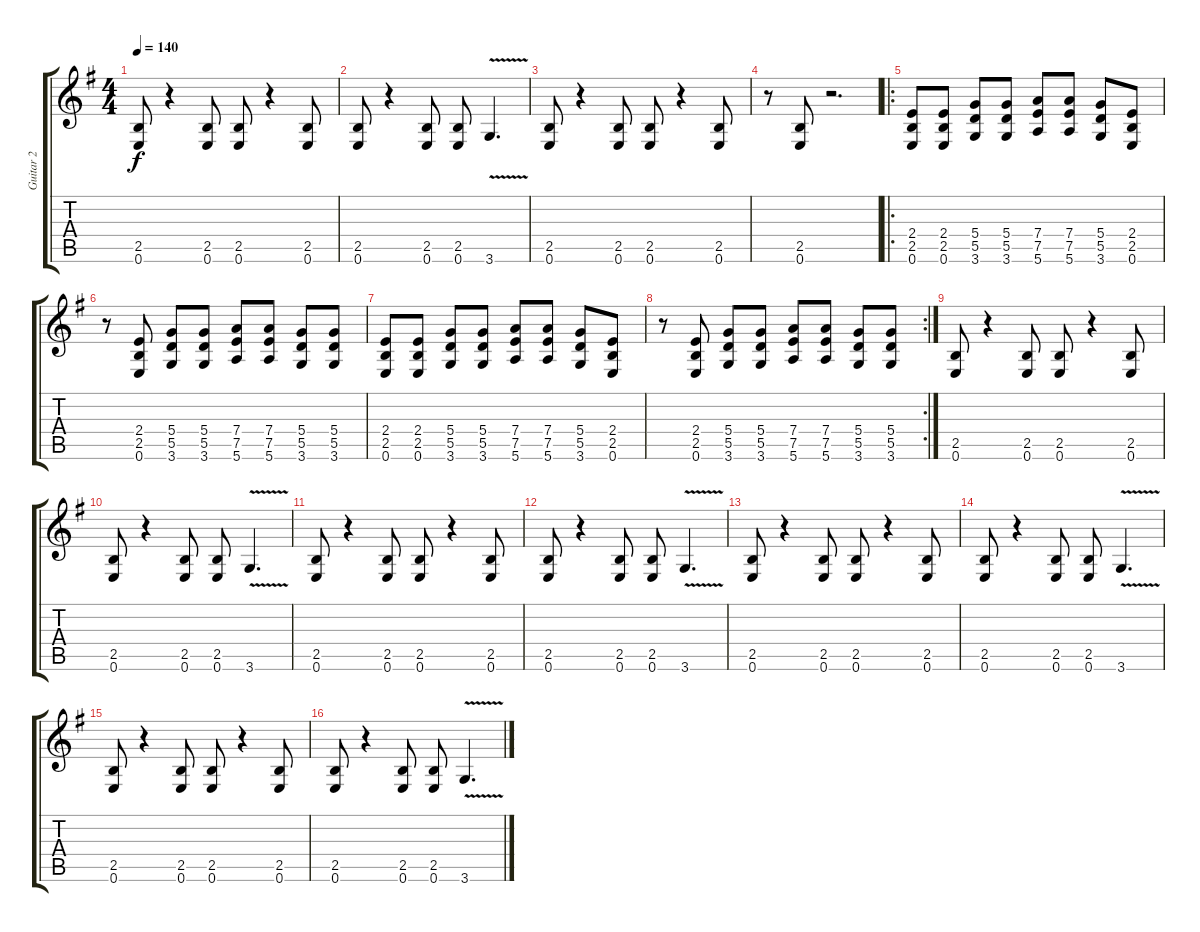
\track ("Guitar 2" "Guitar 2") {instrument distortionguitar}
\staff {score tabs}
\tuning (E4 B3 G3 D3 A2 E2) {hide}
\ts (4 4)
\tempo 140
\clef g2
\ks g
(2.5 0.6).8{dy f} r.4 (2.5 0.6).8 (2.5 0.6).8 r.4 (2.5 0.6).8 |
(2.5 0.6).8 r.4 (2.5 0.6).8 (2.5 0.6).8 3.6{v}.4{d} |
(2.5 0.6).8 r.4 (2.5 0.6).8 (2.5 0.6).8 r.4 (2.5 0.6).8 |
r.8 (2.5 0.6).8 r.2{d} |
\ro
(2.4 2.5 0.6).8 (2.4 2.5 0.6).8 (5.4 5.5 3.6).8 (5.4 5.5 3.6).8 (7.4 7.5 5.6).8 (7.4 7.5 5.6).8 (5.4 5.5 3.6).8 (2.4 2.5 0.6).8 |
r.8 (2.4 2.5 0.6).8 (5.4 5.5 3.6).8 (5.4 5.5 3.6).8 (7.4 7.5 5.6).8 (7.4 7.5 5.6).8 (5.4 5.5 3.6).8 (5.4 5.5 3.6).8 |
(2.4 2.5 0.6).8 (2.4 2.5 0.6).8 (5.4 5.5 3.6).8 (5.4 5.5 3.6).8 (7.4 7.5 5.6).8 (7.4 7.5 5.6).8 (5.4 5.5 3.6).8 (2.4 2.5 0.6).8 |
\rc 2
r.8 (2.4 2.5 0.6).8 (5.4 5.5 3.6).8 (5.4 5.5 3.6).8 (7.4 7.5 5.6).8 (7.4 7.5 5.6).8 (5.4 5.5 3.6).8 (5.4 5.5 3.6).8 |
(2.5 0.6).8 r.4 (2.5 0.6).8 (2.5 0.6).8 r.4 (2.5 0.6).8 |
(2.5 0.6).8 r.4 (2.5 0.6).8 (2.5 0.6).8 3.6{v}.4{d} |
(2.5 0.6).8 r.4 (2.5 0.6).8 (2.5 0.6).8 r.4 (2.5 0.6).8 |
(2.5 0.6).8 r.4 (2.5 0.6).8 (2.5 0.6).8 3.6{v}.4{d} |
(2.5 0.6).8 r.4 (2.5 0.6).8 (2.5 0.6).8 r.4 (2.5 0.6).8 |
(2.5 0.6).8 r.4 (2.5 0.6).8 (2.5 0.6).8 3.6{v}.4{d} |
(2.5 0.6).8 r.4 (2.5 0.6).8 (2.5 0.6).8 r.4 (2.5 0.6).8 |
(2.5 0.6).8 r.4 (2.5 0.6).8 (2.5 0.6).8 3.6{v}.4{d}
